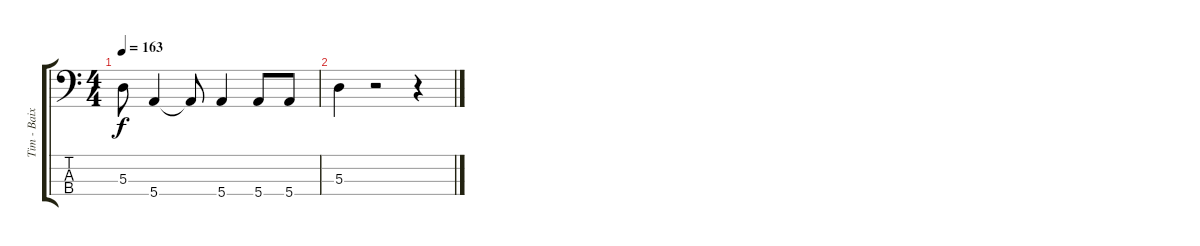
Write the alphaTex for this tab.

\track ("Tim - Baixo" "Tim - Baix") {instrument electricbasspick}
\staff {score tabs}
\tuning (G2 D2 A1 E1) {hide}
\ts (4 4)
\tempo 163
\clef f4
\ks c
5.3.8{dy f} 5.4.4 5.4{t}.8 5.4.4 5.4.8 5.4.8 |
5.3.4 r.2 r.4
